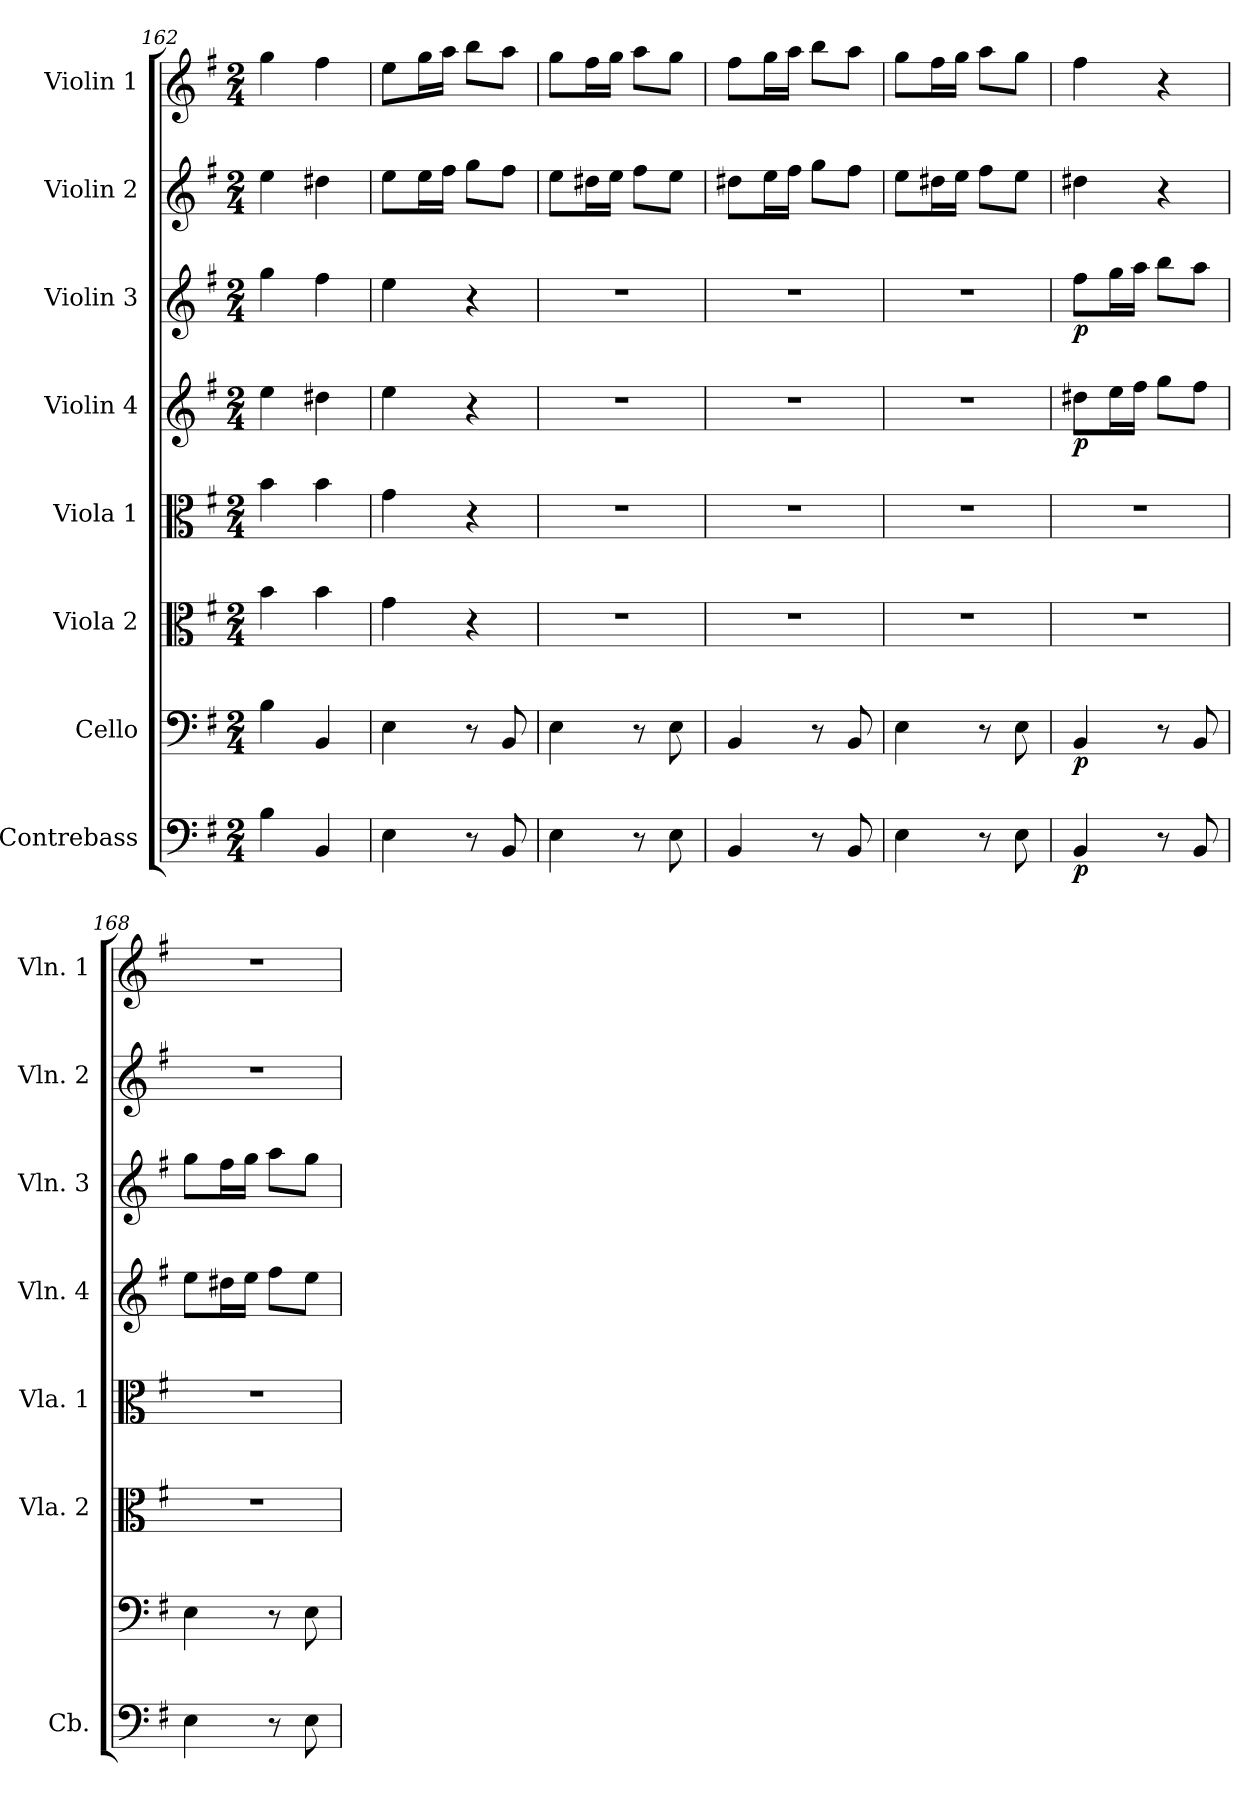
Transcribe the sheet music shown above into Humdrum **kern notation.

**kern	**dynam	**kern	**dynam	**kern	**kern	**kern	**dynam	**kern	**dynam	**kern	**kern
*part8	*part8	*part7	*part7	*part6	*part5	*part4	*part4	*part3	*part3	*part2	*part1
*staff8	*staff8	*staff7	*staff7	*staff6	*staff5	*staff4	*staff4	*staff3	*staff3	*staff2	*staff1
*I"Contrebass	*	*I"Cello	*	*I"Viola 2	*I"Viola 1	*I"Violin 4	*	*I"Violin 3	*	*I"Violin 2	*I"Violin 1
*I'Cb.	*	*	*	*I'Vla. 2	*I'Vla. 1	*I'Vln. 4	*	*I'Vln. 3	*	*I'Vln. 2	*I'Vln. 1
!!LO:PB:g=z
*clefF4	*	*clefF4	*	*clefC3	*clefC3	*clefG2	*	*clefG2	*	*clefG2	*clefG2
*ITrd7c12	*	*	*	*	*	*	*	*	*	*	*
*k[f#]	*	*k[f#]	*	*k[f#]	*k[f#]	*k[f#]	*	*k[f#]	*	*k[f#]	*k[f#]
*M2/4	*	*M2/4	*	*M2/4	*M2/4	*M2/4	*	*M2/4	*	*M2/4	*M2/4
=162	=162	=162	=162	=162	=162	=162	=162	=162	=162	=162	=162
4BB\	.	4B\	.	4b\	4b\	4ee\	.	4gg\	.	4ee\	4gg\
4BBB/	.	4BB/	.	4b\	4b\	4dd#X\	.	4ff#\	.	4dd#X\	4ff#\
=163	=163	=163	=163	=163	=163	=163	=163	=163	=163	=163	=163
4EE\	.	4E\	.	4g\	4g\	4ee\	.	4ee\	.	8ee\L	8ee\L
.	.	.	.	.	.	.	.	.	.	16ee\L	16gg\L
.	.	.	.	.	.	.	.	.	.	16ff#\JJ	16aa\JJ
8r	.	8r	.	4r	4r	4r	.	4r	.	8gg\L	8bb\L
8BBB/	.	8BB/	.	.	.	.	.	.	.	8ff#\J	8aa\J
=164	=164	=164	=164	=164	=164	=164	=164	=164	=164	=164	=164
4EE\	.	4E\	.	2r	2r	2r	.	2r	.	8ee\L	8gg\L
.	.	.	.	.	.	.	.	.	.	16dd#X\L	16ff#\L
.	.	.	.	.	.	.	.	.	.	16ee\JJ	16gg\JJ
8r	.	8r	.	.	.	.	.	.	.	8ff#\L	8aa\L
8EE\	.	8E\	.	.	.	.	.	.	.	8ee\J	8gg\J
=165	=165	=165	=165	=165	=165	=165	=165	=165	=165	=165	=165
4BBB/	.	4BB/	.	2r	2r	2r	.	2r	.	8dd#X\L	8ff#\L
.	.	.	.	.	.	.	.	.	.	16ee\L	16gg\L
.	.	.	.	.	.	.	.	.	.	16ff#\JJ	16aa\JJ
8r	.	8r	.	.	.	.	.	.	.	8gg\L	8bb\L
8BBB/	.	8BB/	.	.	.	.	.	.	.	8ff#\J	8aa\J
=166	=166	=166	=166	=166	=166	=166	=166	=166	=166	=166	=166
4EE\	.	4E\	.	2r	2r	2r	.	2r	.	8ee\L	8gg\L
.	.	.	.	.	.	.	.	.	.	16dd#X\L	16ff#\L
.	.	.	.	.	.	.	.	.	.	16ee\JJ	16gg\JJ
8r	.	8r	.	.	.	.	.	.	.	8ff#\L	8aa\L
8EE\	.	8E\	.	.	.	.	.	.	.	8ee\J	8gg\J
=167	=167	=167	=167	=167	=167	=167	=167	=167	=167	=167	=167
!	!LO:DY:b	!	!LO:DY:b	!	!	!	!LO:DY:b	!	!LO:DY:b	!	!
4BBB/	p	4BB/	p	2r	2r	8dd#X\L	p	8ff#\L	p	4dd#X\	4ff#\
.	.	.	.	.	.	16ee\L	.	16gg\L	.	.	.
.	.	.	.	.	.	16ff#\JJ	.	16aa\JJ	.	.	.
8r	.	8r	.	.	.	8gg\L	.	8bb\L	.	4r	4r
8BBB/	.	8BB/	.	.	.	8ff#\J	.	8aa\J	.	.	.
=168	=168	=168	=168	=168	=168	=168	=168	=168	=168	=168	=168
4EE\	.	4E\	.	2r	2r	8ee\L	.	8gg\L	.	2r	2r
.	.	.	.	.	.	16dd#X\L	.	16ff#\L	.	.	.
.	.	.	.	.	.	16ee\JJ	.	16gg\JJ	.	.	.
8r	.	8r	.	.	.	8ff#\L	.	8aa\L	.	.	.
8EE\	.	8E\	.	.	.	8ee\J	.	8gg\J	.	.	.
=	=	=	=	=	=	=	=	=	=	=	=
*-	*-	*-	*-	*-	*-	*-	*-	*-	*-	*-	*-
